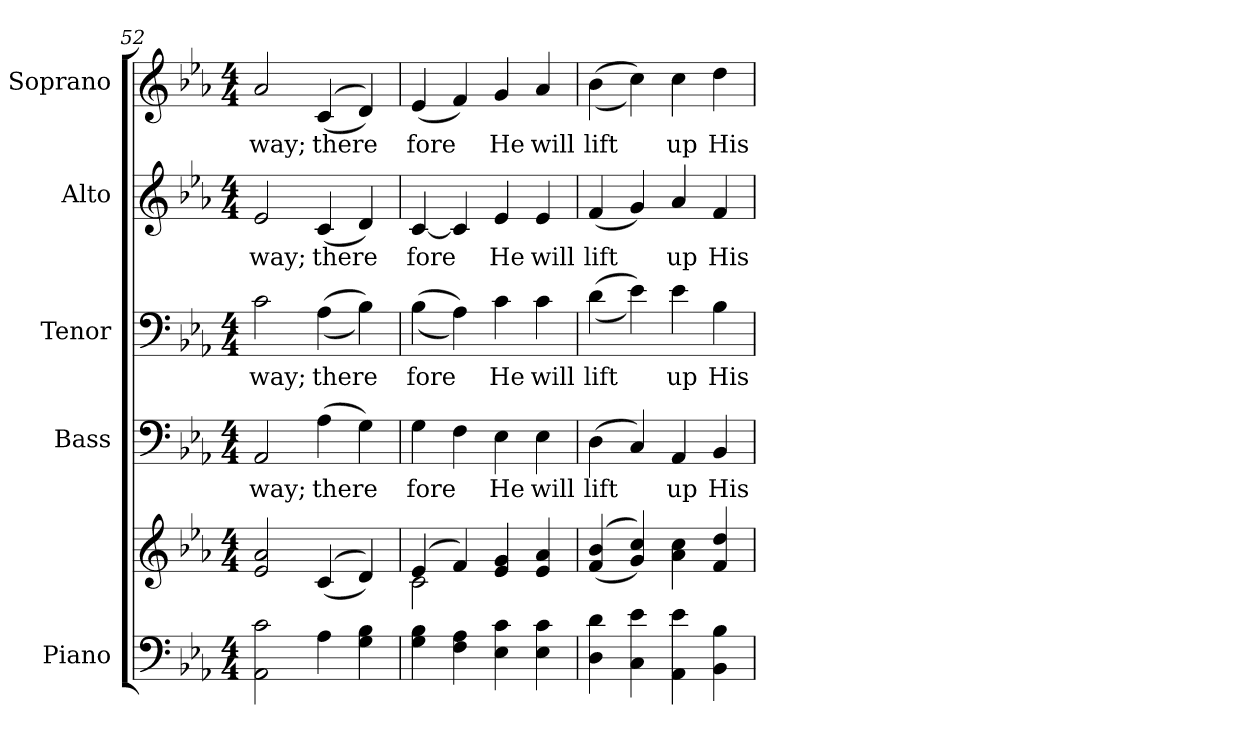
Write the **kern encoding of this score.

**kern	**kern	**kern	**text	**kern	**text	**kern	**text	**kern	**text
*part5	*part5	*part4	*part4	*part3	*part3	*part2	*part2	*part1	*part1
*staff6	*staff5	*staff4	*staff4	*staff3	*staff3	*staff2	*staff2	*staff1	*staff1
*I"Piano	*	*I"Bass	*	*I"Tenor	*	*I"Alto	*	*I"Soprano	*
*I'Pno.	*	*I'B.	*	*I'T.	*	*I'A.	*	*I'S.	*
!!LO:PB:g=z
*clefF4	*clefG2	*clefF4	*	*clefF4	*	*clefG2	*	*clefG2	*
*k[b-e-a-]	*k[b-e-a-]	*k[b-e-a-]	*	*k[b-e-a-]	*	*k[b-e-a-]	*	*k[b-e-a-]	*
*E-:	*E-:	*E-:	*	*E-:	*	*E-:	*	*E-:	*
*M4/4	*M4/4	*M4/4	*	*M4/4	*	*M4/4	*	*M4/4	*
=52	=52	=52	=52	=52	=52	=52	=52	=52	=52
!	!	!	!LO:LY:b:color=#000000	!	!	!	!	!	!
!	!	!	!	!	!LO:LY:b:color=#000000	!	!	!	!
!	!	!	!	!	!	!	!LO:LY:b:color=#000000	!	!
!	!	!	!	!	!	!	!	!	!LO:LY:b:color=#000000
2AA-i\ 2ci	2e-i/ 2a-i	2AA-i/	way;	2ci\	way;	2e-i/	way;	2a-i/	way;
!	!	!	!LO:LY:b:color=#000000	!	!	!	!	!	!
!	!	!	!	!	!LO:LY:b:color=#000000	!	!	!	!
!	!	!	!	!	!	!	!LO:LY:b:color=#000000	!	!
!	!	!	!	!	!	!	!	!	!LO:LY:b:color=#000000
4A-i\	((4ci/	(4A-i\	there	((4A-i\	there	(4ci/	there	((4ci/	there
4Gi\ 4B-i	4di/))	4Gi\)	.	4B-i\))	.	4di/)	.	4di/))	.
=53	=53	=53	=53	=53	=53	=53	=53	=53	=53
*	*^	*	*	*	*	*	*	*	*
!	!	!	!	!LO:LY:b:color=#000000	!	!	!	!	!	!
!	!	!	!	!	!	!LO:LY:b:color=#000000	!	!	!	!
!	!	!	!	!	!	!	!	!LO:LY:b:color=#000000	!	!
!	!	!	!	!	!	!	!	!	!	!LO:LY:b:color=#000000
4Gi\ 4B-i	(4e-i/	2ci\	4Gi\	fore	((4B-i\	fore	[<4ci/	fore	(4e-i/	fore
4Fi\ 4A-i	4fi/)	.	4Fi\	.	4A-i\))	.	4ci/]	.	4fi/)	.
!	!	!	!	!LO:LY:b:color=#000000	!	!	!	!	!	!
!	!	!	!	!	!	!LO:LY:b:color=#000000	!	!	!	!
!	!	!	!	!	!	!	!	!LO:LY:b:color=#000000	!	!
!	!	!	!	!	!	!	!	!	!	!LO:LY:b:color=#000000
4E-i\ 4ci	4e-i/ 4gi	2ryy	4E-i\	He	4ci\	He	4e-i/	He	4gi/	He
!	!	!	!	!LO:LY:b:color=#000000	!	!	!	!	!	!
!	!	!	!	!	!	!LO:LY:b:color=#000000	!	!	!	!
!	!	!	!	!	!	!	!	!LO:LY:b:color=#000000	!	!
!	!	!	!	!	!	!	!	!	!	!LO:LY:b:color=#000000
4E-i\ 4ci	4e-i/ 4a-i	.	4E-i\	will	4ci\	will	4e-i/	will	4a-i/	will
*	*v	*v	*	*	*	*	*	*	*	*
=54	=54	=54	=54	=54	=54	=54	=54	=54	=54
!	!	!	!LO:LY:b:color=#000000	!	!	!	!	!	!
!	!	!	!	!	!LO:LY:b:color=#000000	!	!	!	!
!	!	!	!	!	!	!	!LO:LY:b:color=#000000	!	!
!	!	!	!	!	!	!	!	!	!LO:LY:b:color=#000000
4Di\ 4di	((4fi/ 4b-i	(4Di\	lift	((4di\	lift	(4fi/	lift	((4b-i\	lift
4Ci\ 4e-i	4gi/ 4cci))	4Ci/)	.	4e-i\))	.	4gi/)	.	4cci\))	.
!	!	!	!LO:LY:b:color=#000000	!	!	!	!	!	!
!	!	!	!	!	!LO:LY:b:color=#000000	!	!	!	!
!	!	!	!	!	!	!	!LO:LY:b:color=#000000	!	!
!	!	!	!	!	!	!	!	!	!LO:LY:b:color=#000000
4AA-i\ 4e-i	4a-i\ 4cci	4AA-i/	up	4e-i\	up	4a-i/	up	4cci\	up
!	!	!	!LO:LY:b:color=#000000	!	!	!	!	!	!
!	!	!	!	!	!LO:LY:b:color=#000000	!	!	!	!
!	!	!	!	!	!	!	!LO:LY:b:color=#000000	!	!
!	!	!	!	!	!	!	!	!	!LO:LY:b:color=#000000
4BB-i\ 4B-i	4fi/ 4ddi	4BB-i/	His	4B-i\	His	4fi/	His	4ddi\	His
=	=	=	=	=	=	=	=	=	=
*-	*-	*-	*-	*-	*-	*-	*-	*-	*-
